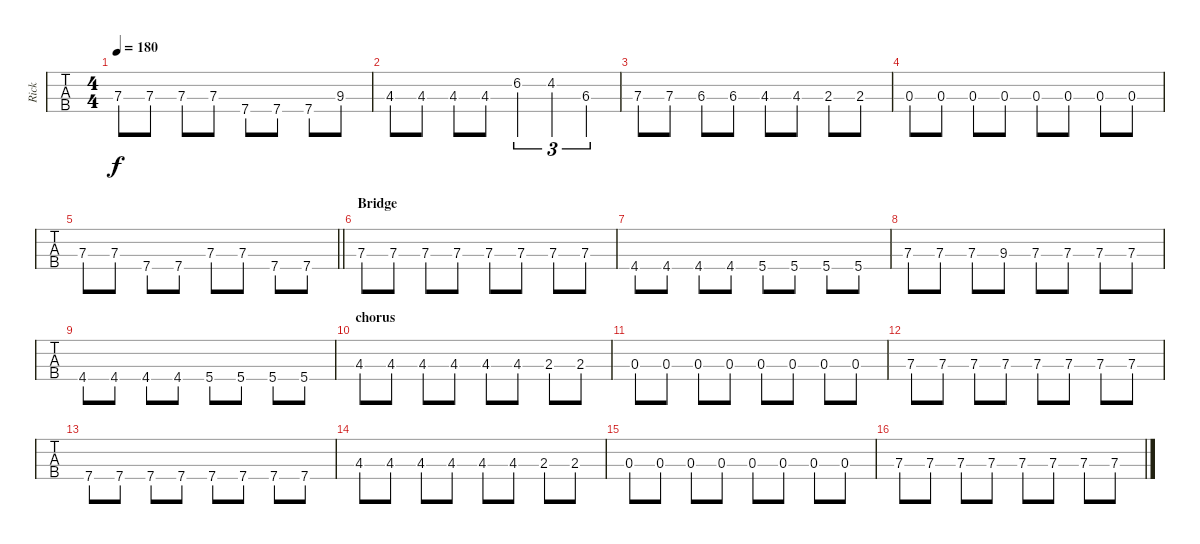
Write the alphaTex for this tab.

\track ("Rick" "Rick") {instrument electricbassfinger}
\staff {tabs}
\tuning (G2 D2 A1 E1) {hide}
\ts (4 4)
\tempo 180
\clef f4
\ks c
7.3.8{dy f} 7.3.8 7.3.8 7.3.8 7.4.8 7.4.8 7.4.8 9.3.8 |
4.3.8 4.3.8 4.3.8 4.3.8 6.2.4{tu (3 2)} 4.2.4{tu (3 2)} 6.3.4{tu (3 2)} |
7.3.8 7.3.8 6.3.8 6.3.8 4.3.8 4.3.8 2.3.8 2.3.8 |
0.3.8 0.3.8 0.3.8 0.3.8 0.3.8 0.3.8 0.3.8 0.3.8 |
\barLineRight lightlight
7.3.8 7.3.8 7.4.8 7.4.8 7.3.8 7.3.8 7.4.8 7.4.8 |
\section ("" "Bridge")
7.3.8 7.3.8 7.3.8 7.3.8 7.3.8 7.3.8 7.3.8 7.3.8 |
4.4.8 4.4.8 4.4.8 4.4.8 5.4.8 5.4.8 5.4.8 5.4.8 |
7.3.8 7.3.8 7.3.8 9.3.8 7.3.8 7.3.8 7.3.8 7.3.8 |
4.4.8 4.4.8 4.4.8 4.4.8 5.4.8 5.4.8 5.4.8 5.4.8 |
\section ("" "chorus")
4.3.8 4.3.8 4.3.8 4.3.8 4.3.8 4.3.8 2.3.8 2.3.8 |
0.3.8 0.3.8 0.3.8 0.3.8 0.3.8 0.3.8 0.3.8 0.3.8 |
7.3.8 7.3.8 7.3.8 7.3.8 7.3.8 7.3.8 7.3.8 7.3.8 |
7.4.8 7.4.8 7.4.8 7.4.8 7.4.8 7.4.8 7.4.8 7.4.8 |
4.3.8 4.3.8 4.3.8 4.3.8 4.3.8 4.3.8 2.3.8 2.3.8 |
0.3.8 0.3.8 0.3.8 0.3.8 0.3.8 0.3.8 0.3.8 0.3.8 |
7.3.8 7.3.8 7.3.8 7.3.8 7.3.8 7.3.8 7.3.8 7.3.8
